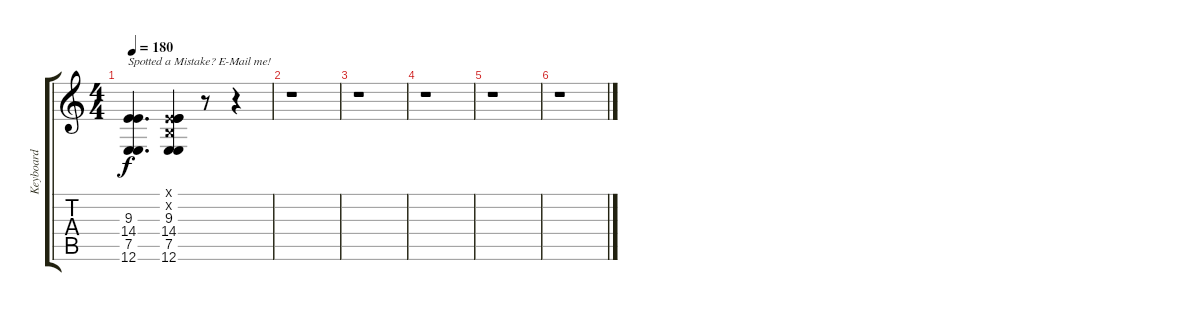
\track ("Keyboard" "Keyboard") {instrument pad3polysynth}
\staff {score tabs}
\tuning (E4 B3 G3 D3 A2 E2) {hide}
\ts (4 4)
\tempo 180
\clef g2
\ks c
(9.3 14.4 7.5 12.6).4{d txt "Spotted a Mistake? E-Mail me!" dy f volume 16 balance 0 instrument lead2sawtooth} (0.1{x} 0.2{x} 9.3 14.4 7.5 12.6).4{volume 0} r.8 r.4 |
r.1 |
r.1 |
r.1 |
r.1 |
r.1
